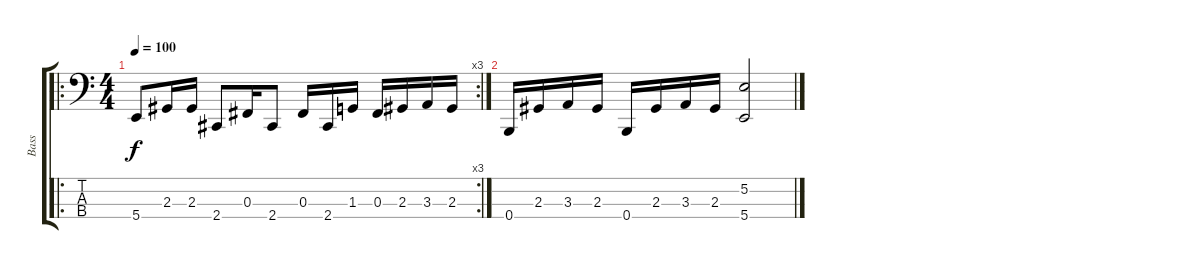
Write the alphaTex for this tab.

\track ("Bass" "Bass") {instrument electricbassfinger}
\staff {score tabs}
\tuning (E2 B1 Gb1 B0) {hide}
\ro
\rc 3
\ts (4 4)
\tempo 100
\clef f4
\ks c
5.4.8{dy f} 2.3.16 2.3.16 2.4.8 0.3.16 2.4.8 0.3.16 2.4.16 1.3.16 0.3.16 2.3.16 3.3.16 2.3.16 |
0.4.16 2.3.16 3.3.16 2.3.16 0.4.16 2.3.16 3.3.16 2.3.16 (5.2 5.4).2
